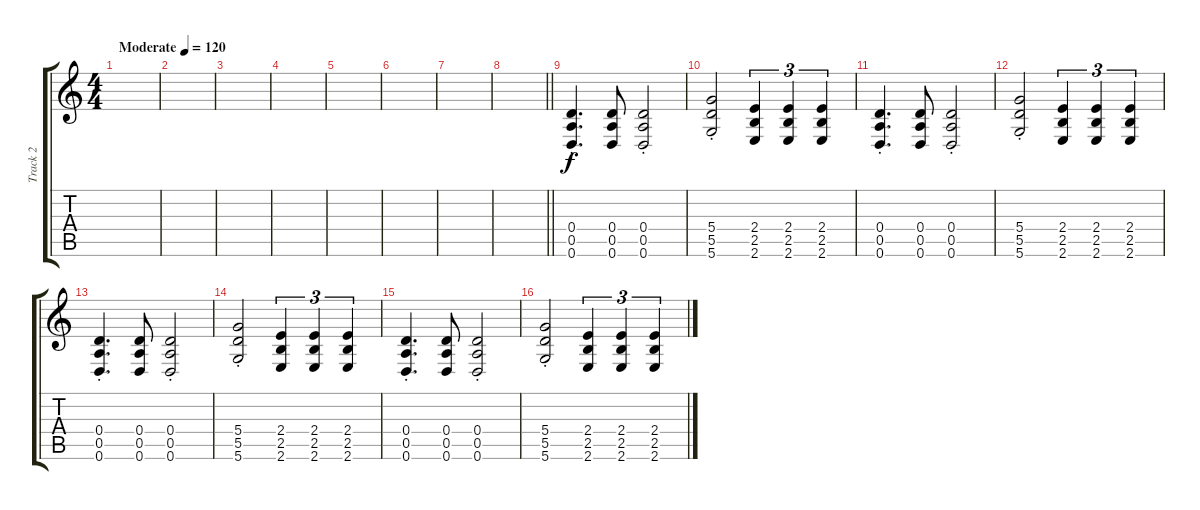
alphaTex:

\track ("Track 2" "Track 2") {instrument distortionguitar}
\staff {score tabs}
\tuning (E4 B3 G3 D3 A2 D2) {hide}
\ts (4 4)
\section ("" "")
\tempo (120 "Moderate")
\clef g2
\ks c
|
|
|
|
|
|
|
\barLineRight lightlight
|
\section ("" "")
(0.4{st} 0.5{st} 0.6{st}).4{d} (0.4 0.5 0.6).8 (0.4{st} 0.5{st} 0.6{st}).2 |
(5.4{st} 5.5{st} 5.6{st}).2 (2.4 2.5 2.6).4{tu (3 2)} (2.4 2.5 2.6).4{tu (3 2)} (2.4 2.5 2.6).4{tu (3 2)} |
(0.4{st} 0.5{st} 0.6{st}).4{d} (0.4 0.5 0.6).8 (0.4{st} 0.5{st} 0.6{st}).2 |
(5.4{st} 5.5{st} 5.6{st}).2 (2.4 2.5 2.6).4{tu (3 2)} (2.4 2.5 2.6).4{tu (3 2)} (2.4 2.5 2.6).4{tu (3 2)} |
(0.4{st} 0.5{st} 0.6{st}).4{d} (0.4 0.5 0.6).8 (0.4{st} 0.5{st} 0.6{st}).2 |
(5.4{st} 5.5{st} 5.6{st}).2 (2.4 2.5 2.6).4{tu (3 2)} (2.4 2.5 2.6).4{tu (3 2)} (2.4 2.5 2.6).4{tu (3 2)} |
(0.4{st} 0.5{st} 0.6{st}).4{d} (0.4 0.5 0.6).8 (0.4{st} 0.5{st} 0.6{st}).2 |
(5.4{st} 5.5{st} 5.6{st}).2 (2.4 2.5 2.6).4{tu (3 2)} (2.4 2.5 2.6).4{tu (3 2)} (2.4 2.5 2.6).4{tu (3 2)}
